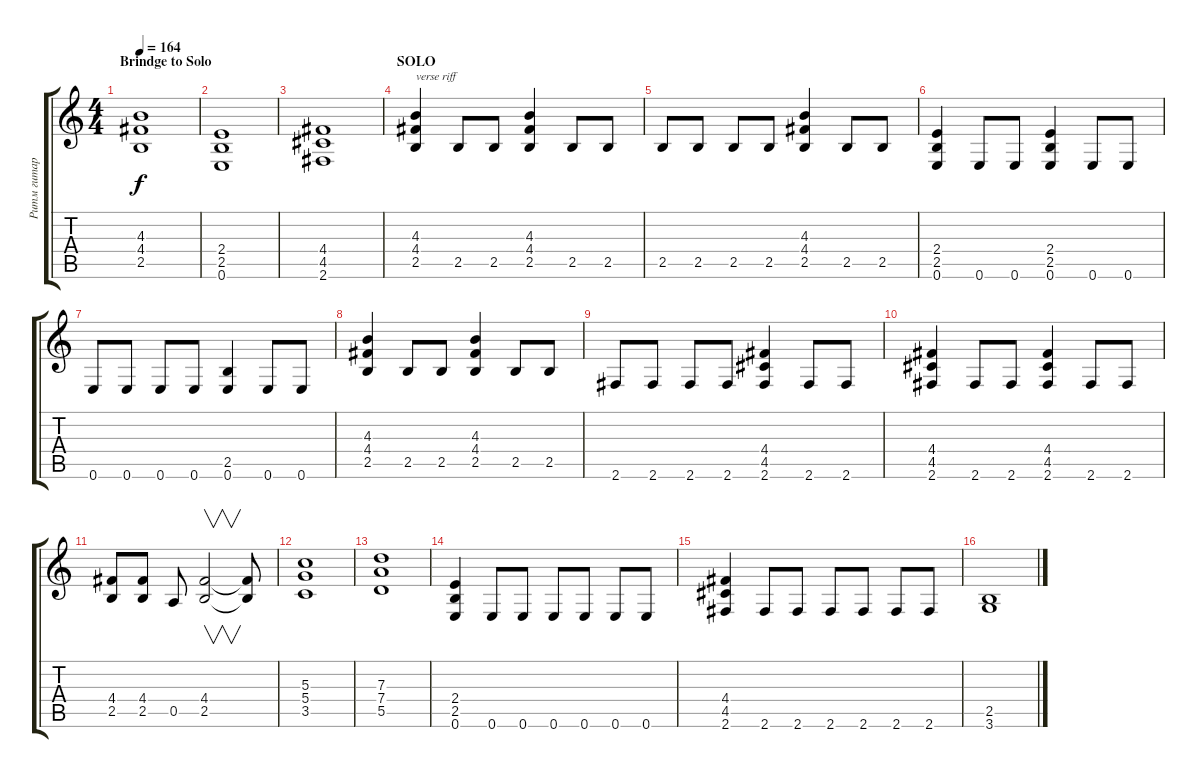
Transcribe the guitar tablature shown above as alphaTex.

\track ("Ритм гитара" "Ритм гитар") {instrument overdrivenguitar}
\staff {score tabs}
\tuning (E4 B3 G3 D3 A2 E2) {hide}
\ts (4 4)
\section ("" "Brindge to Solo")
\tempo 164
\clef g2
\ks c
(4.3 4.4 2.5).1{dy f} |
(2.4 2.5 0.6).1 |
(4.4 4.5 2.6).1 |
\section ("" "SOLO")
(4.3 4.4 2.5).4{txt "verse riff"} 2.5.8 2.5.8 (4.3 4.4 2.5).4 2.5.8 2.5.8 |
2.5.8 2.5.8 2.5.8 2.5.8 (4.3 4.4 2.5).4 2.5.8 2.5.8 |
(2.4 2.5 0.6).4 0.6.8 0.6.8 (2.4 2.5 0.6).4 0.6.8 0.6.8 |
0.6.8 0.6.8 0.6.8 0.6.8 (2.5 0.6).4 0.6.8 0.6.8 |
(4.3 4.4 2.5).4 2.5.8 2.5.8 (4.3 4.4 2.5).4 2.5.8 2.5.8 |
2.6.8 2.6.8 2.6.8 2.6.8 (4.4 4.5 2.6).4 2.6.8 2.6.8 |
(4.4 4.5 2.6).4 2.6.8 2.6.8 (4.4 4.5 2.6).4 2.6.8 2.6.8 |
(4.4 2.5).8 (4.4 2.5).8 0.5.8 (4.4 2.5).2{v} (4.4{t} 2.5{t}).8 |
(5.3 5.4 3.5).1 |
(7.3 7.4 5.5).1 |
(2.4 2.5 0.6).4 0.6.8 0.6.8 0.6.8 0.6.8 0.6.8 0.6.8 |
(4.4 4.5 2.6).4 2.6.8 2.6.8 2.6.8 2.6.8 2.6.8 2.6.8 |
(2.5 3.6).1
